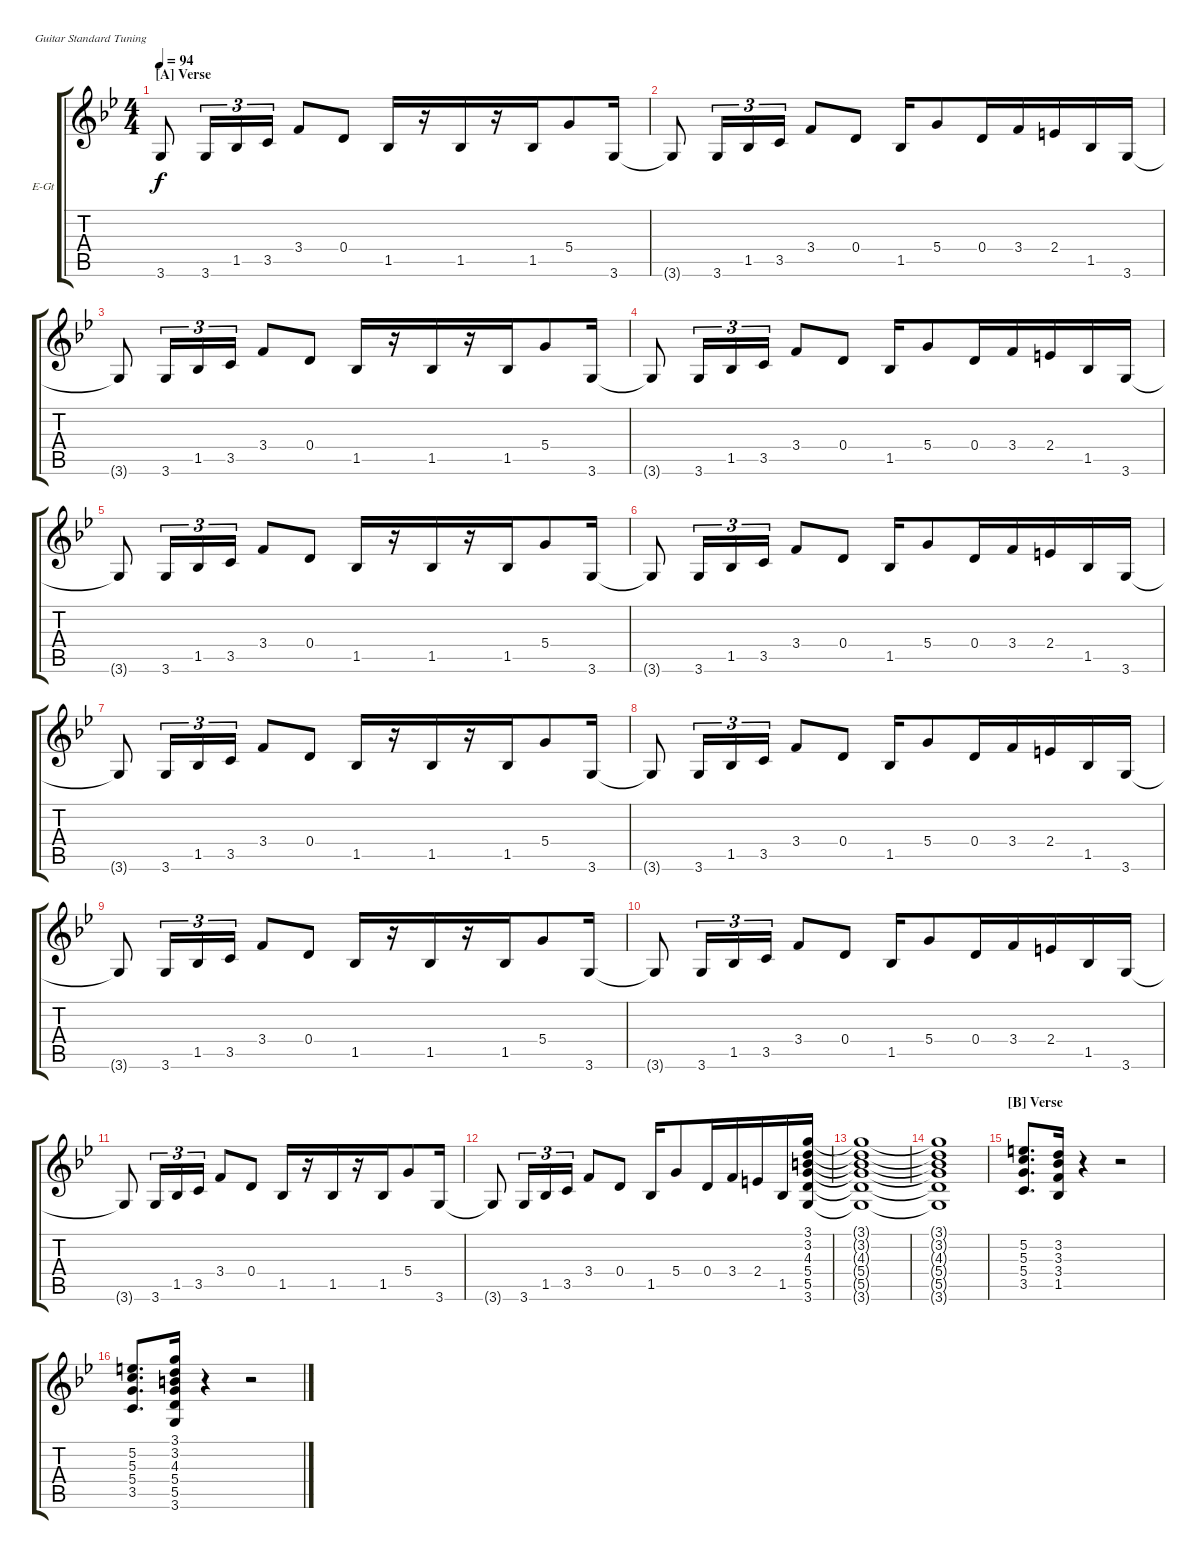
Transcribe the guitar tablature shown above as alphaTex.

\bracketExtendMode groupsimilarinstruments
\firstSystemTrackNameOrientation horizontal
\otherSystemsTrackNameOrientation horizontal
\track ("Guitar 1" "E-Gt") {instrument overdrivenguitar}
\staff {score tabs}
\tuning (E4 B3 G3 D3 A2 E2)
\ts (4 4)
\beaming (8 4 4)
\section ("A" "Verse")
\tempo 94
\clef g2
\scale
1.06936
\ks bb
3.6.8{dy f instrument overdrivenguitar} 3.6.16{tu (3 2)} 1.5.16{tu (3 2)} 3.5.16{tu (3 2)} 3.4.8 0.4.8 1.5.16 r.16 1.5.16 r.16 1.5.16 5.4.8 3.6.16 |
\scale
0.930643 3.6{t}.8 3.6.16{tu (3 2)} 1.5.16{tu (3 2)} 3.5.16{tu (3 2)} 3.4.8 0.4.8 1.5.16 5.4.8 0.4.16 3.4.16 2.4.16 1.5.16 3.6.16 |
\scale
1.03909 3.6{t}.8 3.6.16{tu (3 2)} 1.5.16{tu (3 2)} 3.5.16{tu (3 2)} 3.4.8 0.4.8 1.5.16 r.16 1.5.16 r.16 1.5.16 5.4.8 3.6.16 |
\scale
0.960908 3.6{t}.8 3.6.16{tu (3 2)} 1.5.16{tu (3 2)} 3.5.16{tu (3 2)} 3.4.8 0.4.8 1.5.16 5.4.8 0.4.16 3.4.16 2.4.16 1.5.16 3.6.16 |
\scale
1.03909 3.6{t}.8 3.6.16{tu (3 2)} 1.5.16{tu (3 2)} 3.5.16{tu (3 2)} 3.4.8 0.4.8 1.5.16 r.16 1.5.16 r.16 1.5.16 5.4.8 3.6.16 |
\scale
0.960908 3.6{t}.8 3.6.16{tu (3 2)} 1.5.16{tu (3 2)} 3.5.16{tu (3 2)} 3.4.8 0.4.8 1.5.16 5.4.8 0.4.16 3.4.16 2.4.16 1.5.16 3.6.16 |
\scale
1.03909 3.6{t}.8 3.6.16{tu (3 2)} 1.5.16{tu (3 2)} 3.5.16{tu (3 2)} 3.4.8 0.4.8 1.5.16 r.16 1.5.16 r.16 1.5.16 5.4.8 3.6.16 |
\scale
0.960908 3.6{t}.8 3.6.16{tu (3 2)} 1.5.16{tu (3 2)} 3.5.16{tu (3 2)} 3.4.8 0.4.8 1.5.16 5.4.8 0.4.16 3.4.16 2.4.16 1.5.16 3.6.16 |
\scale
1.03909 3.6{t}.8 3.6.16{tu (3 2)} 1.5.16{tu (3 2)} 3.5.16{tu (3 2)} 3.4.8 0.4.8 1.5.16 r.16 1.5.16 r.16 1.5.16 5.4.8 3.6.16 |
\scale
0.960908 3.6{t}.8 3.6.16{tu (3 2)} 1.5.16{tu (3 2)} 3.5.16{tu (3 2)} 3.4.8 0.4.8 1.5.16 5.4.8 0.4.16 3.4.16 2.4.16 1.5.16 3.6.16 |
\scale
1.03909 3.6{t}.8 3.6.16{tu (3 2)} 1.5.16{tu (3 2)} 3.5.16{tu (3 2)} 3.4.8 0.4.8 1.5.16 r.16 1.5.16 r.16 1.5.16 5.4.8 3.6.16 |
\scale
1.09206 3.6{t}.8 3.6.16{tu (3 2)} 1.5.16{tu (3 2)} 3.5.16{tu (3 2)} 3.4.8 0.4.8 1.5.16 5.4.8 0.4.16 3.4.16 2.4.16 1.5.16 (3.6 5.5 5.4 4.3 3.2 3.1).16 |
\scale
0.907945 (3.6{t} 5.5{t} 5.4{t} 4.3{t} 3.2{t} 3.1{t}).1 |
\scale
1.06179 (3.6{t} 5.5{t} 5.4{t} 4.3{t} 3.2{t} 3.1{t}).1 |
\section ("B" "Verse")
\scale
0.938209 (3.5 5.4 5.3 5.2).8{d} (1.5 3.4 3.3 3.2).16 r.4 r.2 |
\scale
1.06179 (3.5 5.4 5.3 5.2).8{d} (3.6 5.5 5.4 4.3 3.2 3.1).16 r.4 r.2
